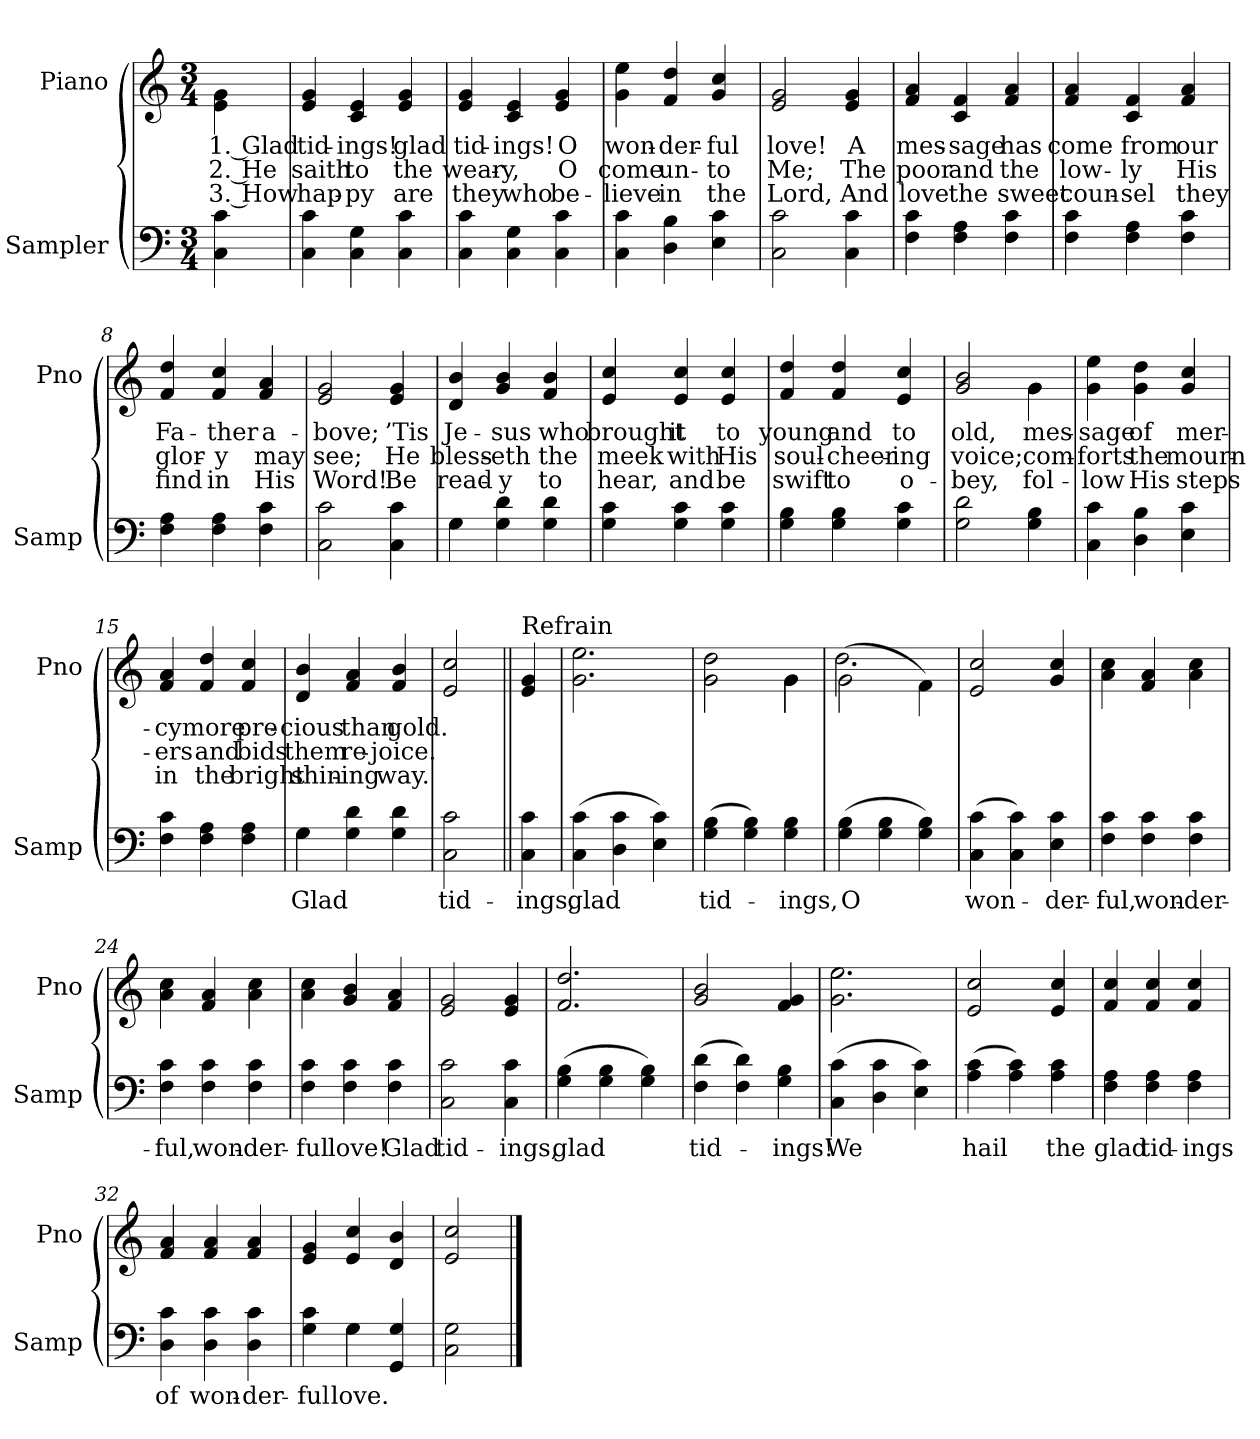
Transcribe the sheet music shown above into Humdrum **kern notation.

**kern	**text	**kern	**text	**text	**text
*part2	*part2	*part1	*part1	*part1	*part1
*staff2	*staff2	*staff1	*staff1	*staff1	*staff1
*I"Sampler	*	*I"Piano	*	*	*
*I'Samp	*	*I'Pno	*	*	*
*clefF4	*	*clefG2	*	*	*
*M3/4	*	*M3/4	*	*	*
=1	=1	=1	=1	=1	=1
4C 4c	.	4e\ 4g\	1. Glad	2. He	3. How
=2	=2	=2	=2	=2	=2
4C 4c	.	4e 4g	tid-	saith	hap-
4C 4G	.	4c 4e	-ings!	to	-py
4C 4c	.	4e 4g	glad	the	are
=3	=3	=3	=3	=3	=3
4C 4c	.	4e 4g	tid-	wear-	they
4C 4G	.	4c 4e	-ings!	-y,	who
4C 4c	.	4e 4g	O	O	be-
=4	=4	=4	=4	=4	=4
4C 4c	.	4g 4ee	won-	come	-lieve
4D 4B	.	4f 4dd	-der-	un-	in
4E 4c	.	4g 4cc	-ful	-to	the
=5	=5	=5	=5	=5	=5
2C 2c	.	2e 2g	love!	Me;	Lord,
4C 4c	.	4e 4g	A	The	And
=6	=6	=6	=6	=6	=6
4F 4c	.	4f 4a	mes-	poor	love
4F 4A	.	4c 4f	-sage	and	the
4F 4c	.	4f 4a	has	the	sweet
=7	=7	=7	=7	=7	=7
4F 4c	.	4f 4a	come	low-	coun-
4F 4A	.	4c 4f	from	-ly	-sel
4F 4c	.	4f 4a	our	His	they
=8	=8	=8	=8	=8	=8
4F 4A	.	4f 4dd	Fa-	glor-	find
4F 4A	.	4f 4cc	-ther	-y	in
4F 4c	.	4f 4a	a-	may	His
=9	=9	=9	=9	=9	=9
2C 2c	.	2e 2g	-bove;	see;	Word!
4C 4c	.	4e 4g	’Tis	He	Be
=10	=10	=10	=10	=10	=10
*^	*	*	*	*	*
4G\	4G	.	4d 4b	Je-	bless-	read-
4G 4d	2ryy	.	4g 4b	-sus	-eth	-y
4G 4d	.	.	4f 4b	who	the	to
*v	*v	*	*	*	*	*
=11	=11	=11	=11	=11	=11
4G 4c	.	4e 4cc	brought	meek	hear,
4G 4c	.	4e 4cc	it	with	and
4G 4c	.	4e 4cc	to	His	be
=12	=12	=12	=12	=12	=12
4G 4B	.	4f 4dd	young	soul-	swift
4G 4B	.	4f 4dd	and	-cheer-	to
4G 4c	.	4e 4cc	to	-ing	o-
=13	=13	=13	=13	=13	=13
*	*	*^	*	*	*
2G 2d	.	2g 2b	2ryy	old,	voice;	-bey,
4G 4B	.	4g\	4g	mes-	com-	fol-
*	*	*v	*v	*	*	*
=14	=14	=14	=14	=14	=14
4C 4c	.	4g 4ee	-sage	-forts	-low
4D 4B	.	4g 4dd	of	the	His
4E 4c	.	4g 4cc	mer-	mourn-	steps
=15	=15	=15	=15	=15	=15
4F 4c	.	4f 4a	-cy	-ers	in
4F 4A	.	4f 4dd	more	and	the
4F 4A	.	4f 4cc	pre-	bids	bright
=16	=16	=16	=16	=16	=16
*^	*	*	*	*	*
4G\	4G	Glad	4d 4b	-cious	them	shin-
4G 4d	2ryy	.	4f 4a	than	re-	-ing
4G 4d	.	.	4f 4b	gold.	-joice.	way.
*v	*v	*	*	*	*	*
=17	=17	=17	=17	=17	=17
2C 2c	tid-	2e 2cc	.	.	.
=18||	=18||	=18||	=18||	=18||	=18||
!	!	!LO:TX:t=Refrain	!	!	!
4C\ 4c\	-ings,	4e/ 4g/	.	.	.
=19	=19	=19	=19	=19	=19
(4C 4c	glad	2.g 2.ee	.	.	.
4D 4c	.	.	.	.	.
4E 4c)	.	.	.	.	.
=20	=20	=20	=20	=20	=20
*	*	*^	*	*	*
(4G 4B	tid-	2g 2dd	2ryy	.	.	.
4G 4B)	.	.	.	.	.	.
4G 4B	-ings,	4g\	4g	.	.	.
=21	=21	=21	=21	=21	=21	=21
(4G 4B	O	(2g\	2.dd	.	.	.
4G 4B	.	.	.	.	.	.
4G 4B)	.	4f\)	.	.	.	.
*	*	*v	*v	*	*	*
=22	=22	=22	=22	=22	=22
(4C 4c	won-	2e 2cc	.	.	.
4C 4c)	.	.	.	.	.
4E 4c	-der-	4g 4cc	.	.	.
=23	=23	=23	=23	=23	=23
4F 4c	-ful,	4a 4cc	.	.	.
4F 4c	won-	4f 4a	.	.	.
4F 4c	-der-	4a 4cc	.	.	.
=24	=24	=24	=24	=24	=24
4F 4c	-ful,	4a 4cc	.	.	.
4F 4c	won-	4f 4a	.	.	.
4F 4c	-der-	4a 4cc	.	.	.
=25	=25	=25	=25	=25	=25
4F 4c	-ful	4a 4cc	.	.	.
4F 4c	love!	4g 4b	.	.	.
4F 4c	Glad	4f 4a	.	.	.
=26	=26	=26	=26	=26	=26
2C 2c	tid-	2e 2g	.	.	.
4C 4c	-ings,	4e 4g	.	.	.
=27	=27	=27	=27	=27	=27
(4G 4B	glad	2.f 2.dd	.	.	.
4G 4B	.	.	.	.	.
4G 4B)	.	.	.	.	.
=28	=28	=28	=28	=28	=28
(4F 4d	tid-	2g 2b	.	.	.
4F 4d)	.	.	.	.	.
4G 4B	-ings!	4f 4g	.	.	.
=29	=29	=29	=29	=29	=29
(4C 4c	We	2.g 2.ee	.	.	.
4D 4c	.	.	.	.	.
4E 4c)	.	.	.	.	.
=30	=30	=30	=30	=30	=30
(4A 4c	hail	2e 2cc	.	.	.
4A 4c)	.	.	.	.	.
4A 4c	the	4e 4cc	.	.	.
=31	=31	=31	=31	=31	=31
4F 4A	glad	4f 4cc	.	.	.
4F 4A	tid-	4f 4cc	.	.	.
4F 4A	-ings	4f 4cc	.	.	.
=32	=32	=32	=32	=32	=32
4D 4c	of	4f 4a	.	.	.
4D 4c	won-	4f 4a	.	.	.
4D 4c	-der-	4f 4a	.	.	.
=33	=33	=33	=33	=33	=33
*^	*	*	*	*	*
4G 4c	4ryy	-ful	4e 4g	.	.	.
4G\	4G	love.	4e 4cc	.	.	.
4GG 4G	4ryy	.	4d 4b	.	.	.
*v	*v	*	*	*	*	*
=34	=34	=34	=34	=34	=34
2C 2G	.	2e 2cc	.	.	.
==	==	==	==	==	==
*-	*-	*-	*-	*-	*-
